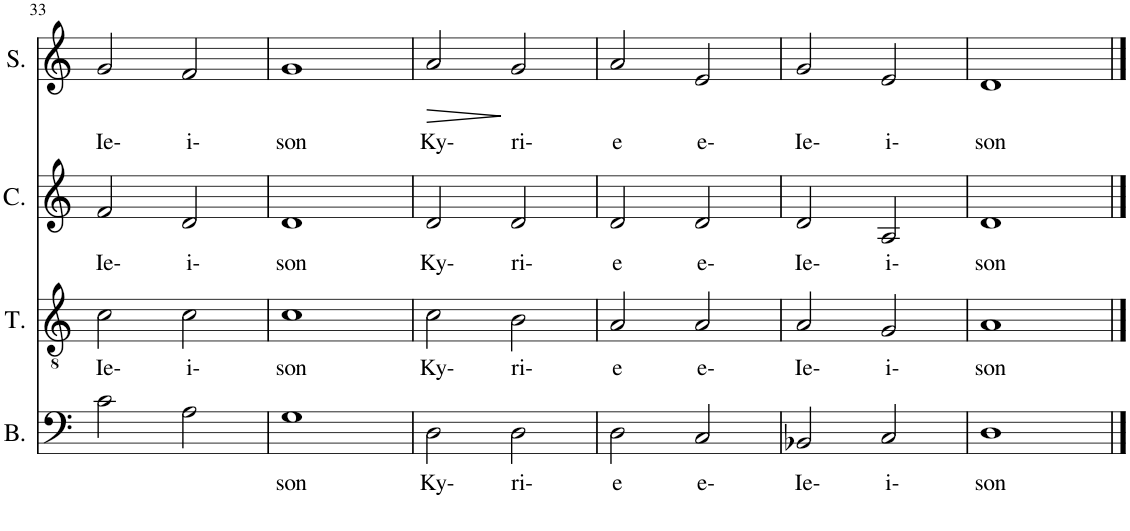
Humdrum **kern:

**kern	**text	**kern	**text	**kern	**text	**kern	**text	**dynam
*part4	*part4	*part3	*part3	*part2	*part2	*part1	*part1	*part1
*staff4	*staff4	*staff3	*staff3	*staff2	*staff2	*staff1	*staff1	*staff1
*I"Basso	*	*I"Tenore	*	*I"Contralto	*	*I"Soprano	*	*
*I'B.	*	*I'T.	*	*I'C.	*	*I'S.	*	*
!!LO:PB:g=z
*clefF4	*	*clefGv2	*	*clefG2	*	*clefG2	*	*
*k[]	*	*k[]	*	*k[]	*	*k[]	*	*
*M4/4	*	*M4/4	*	*M4/4	*	*M4/4	*	*
*met(c|)	*	*met(c|)	*	*met(c|)	*	*met(c|)	*	*
=33	=33	=33	=33	=33	=33	=33	=33	=33
!	!	!	!LO:LY:b	!	!LO:LY:b	!	!LO:LY:b	!
2c\	.	2c\	Ie-	2f/	Ie-	2g/	Ie-	.
!	!	!	!LO:LY:b	!	!LO:LY:b	!	!LO:LY:b	!
2A\	.	2c\	i-	2d/	i-	2f/	i-	.
=34	=34	=34	=34	=34	=34	=34	=34	=34
!	!LO:LY:b	!	!LO:LY:b	!	!LO:LY:b	!	!LO:LY:b	!
1G	son	1c	son	1d	son	1g	son	.
=35	=35	=35	=35	=35	=35	=35	=35	=35
!	!LO:LY:b	!	!LO:LY:b	!	!LO:LY:b	!	!LO:LY:b	!LO:HP:b
2D\	Ky-	2c\	Ky-	2d/	Ky-	2a/	Ky-	>
!	!LO:LY:b	!	!LO:LY:b	!	!LO:LY:b	!	!LO:LY:b	!
2D\	ri-	2B\	ri-	2d/	ri-	2g/	ri-	]
=36	=36	=36	=36	=36	=36	=36	=36	=36
!	!LO:LY:b	!	!LO:LY:b	!	!LO:LY:b	!	!LO:LY:b	!
2D\	e	2A/	e	2d/	e	2a/	e	.
!	!LO:LY:b	!	!LO:LY:b	!	!LO:LY:b	!	!LO:LY:b	!
2C/	e-	2A/	e-	2d/	e-	2e/	e-	.
=37	=37	=37	=37	=37	=37	=37	=37	=37
!	!LO:LY:b	!	!LO:LY:b	!	!LO:LY:b	!	!LO:LY:b	!
2BB-X/	Ie-	2A/	Ie-	2d/	Ie-	2g/	Ie-	.
!	!LO:LY:b	!	!LO:LY:b	!	!LO:LY:b	!	!LO:LY:b	!
2C/	i-	2G/	i-	2A/	i-	2e/	i-	.
=38	=38	=38	=38	=38	=38	=38	=38	=38
!	!LO:LY:b	!	!LO:LY:b	!	!LO:LY:b	!	!LO:LY:b	!
1D	son	1A	son	1d	son	1d	son	.
==	==	==	==	==	==	==	==	==
*-	*-	*-	*-	*-	*-	*-	*-	*-
